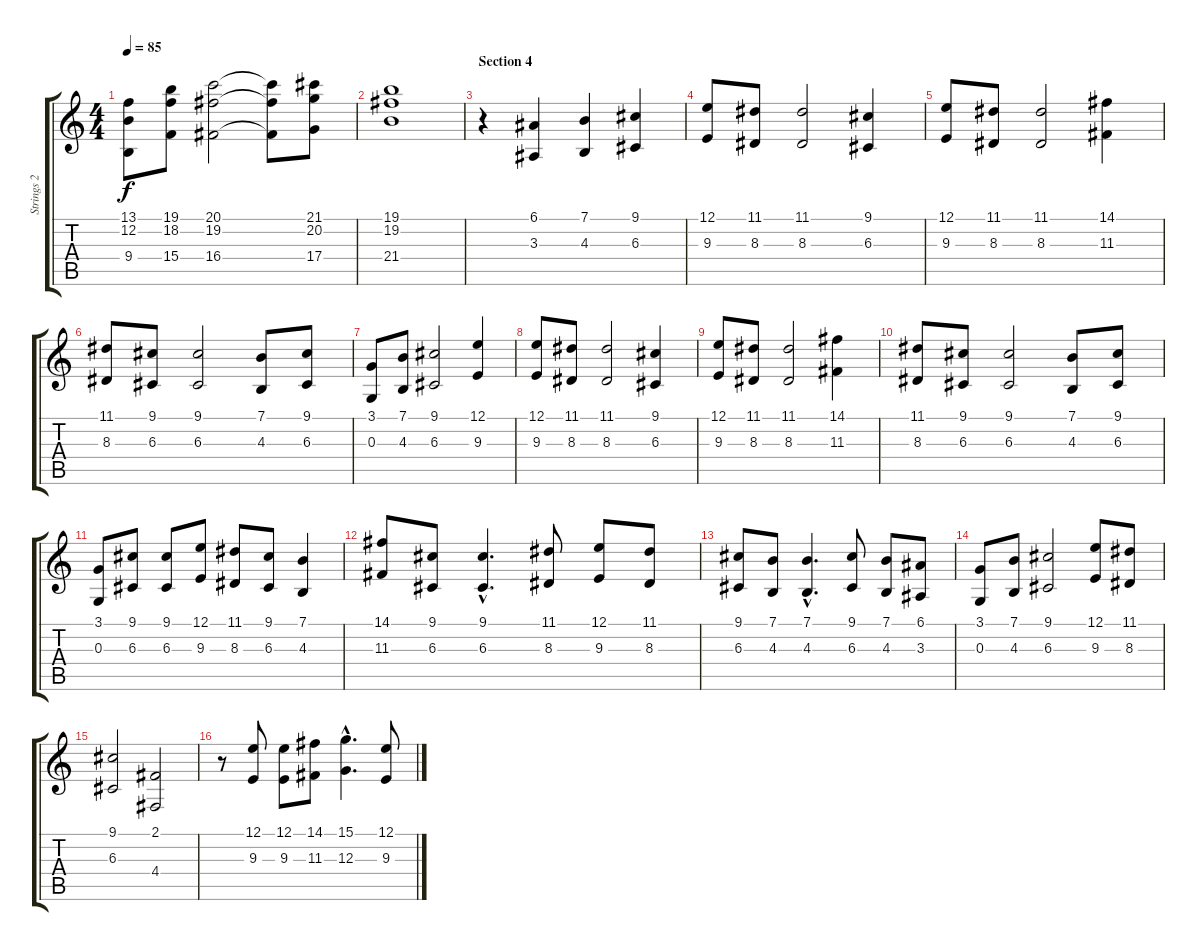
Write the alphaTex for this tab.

\track ("Strings 2" "Strings 2") {instrument stringensemble1}
\staff {score tabs}
\tuning (E4 B3 G3 D3 A2 E2) {hide}
\ts (4 4)
\tempo 85
\clef g2
\ks c
(13.1 12.2 9.4).8{dy f} (19.1 18.2 15.4).8 (20.1 19.2 16.4).2 (20.1{t} 19.2{t} 16.4{t}).8 (21.1 20.2 17.4).8 |
(19.1 19.2 21.4).1 |
\section ("" "Section 4")
r.4 (6.1 3.3).4 (7.1 4.3).4 (9.1 6.3).4 |
(12.1 9.3).8 (11.1 8.3).8 (11.1 8.3).2 (9.1 6.3).4 |
(12.1 9.3).8 (11.1 8.3).8 (11.1 8.3).2 (14.1 11.3).4 |
(11.1 8.3).8 (9.1 6.3).8 (9.1 6.3).2 (7.1 4.3).8 (9.1 6.3).8 |
(3.1 0.3).8 (7.1 4.3).8 (9.1 6.3).2 (12.1 9.3).4 |
(12.1 9.3).8 (11.1 8.3).8 (11.1 8.3).2 (9.1 6.3).4 |
(12.1 9.3).8 (11.1 8.3).8 (11.1 8.3).2 (14.1 11.3).4 |
(11.1 8.3).8 (9.1 6.3).8 (9.1 6.3).2 (7.1 4.3).8 (9.1 6.3).8 |
(3.1 0.3).8 (9.1 6.3).8 (9.1 6.3).8 (12.1 9.3).8 (11.1 8.3).8 (9.1 6.3).8 (7.1 4.3).4 |
(14.1 11.3).8 (9.1 6.3).8 (9.1{hac} 6.3{hac}).4{d} (11.1 8.3).8 (12.1 9.3).8 (11.1 8.3).8 |
(9.1 6.3).8 (7.1 4.3).8 (7.1{hac} 4.3{hac}).4{d} (9.1 6.3).8 (7.1 4.3).8 (6.1 3.3).8 |
(3.1 0.3).8 (7.1 4.3).8 (9.1 6.3).2 (12.1 9.3).8 (11.1 8.3).8 |
(9.1 6.3).2 (2.1 4.4).2 |
r.8 (12.1 9.3).8 (12.1 9.3).8 (14.1 11.3).8 (15.1{hac} 12.3{hac}).4{d} (12.1 9.3).8
